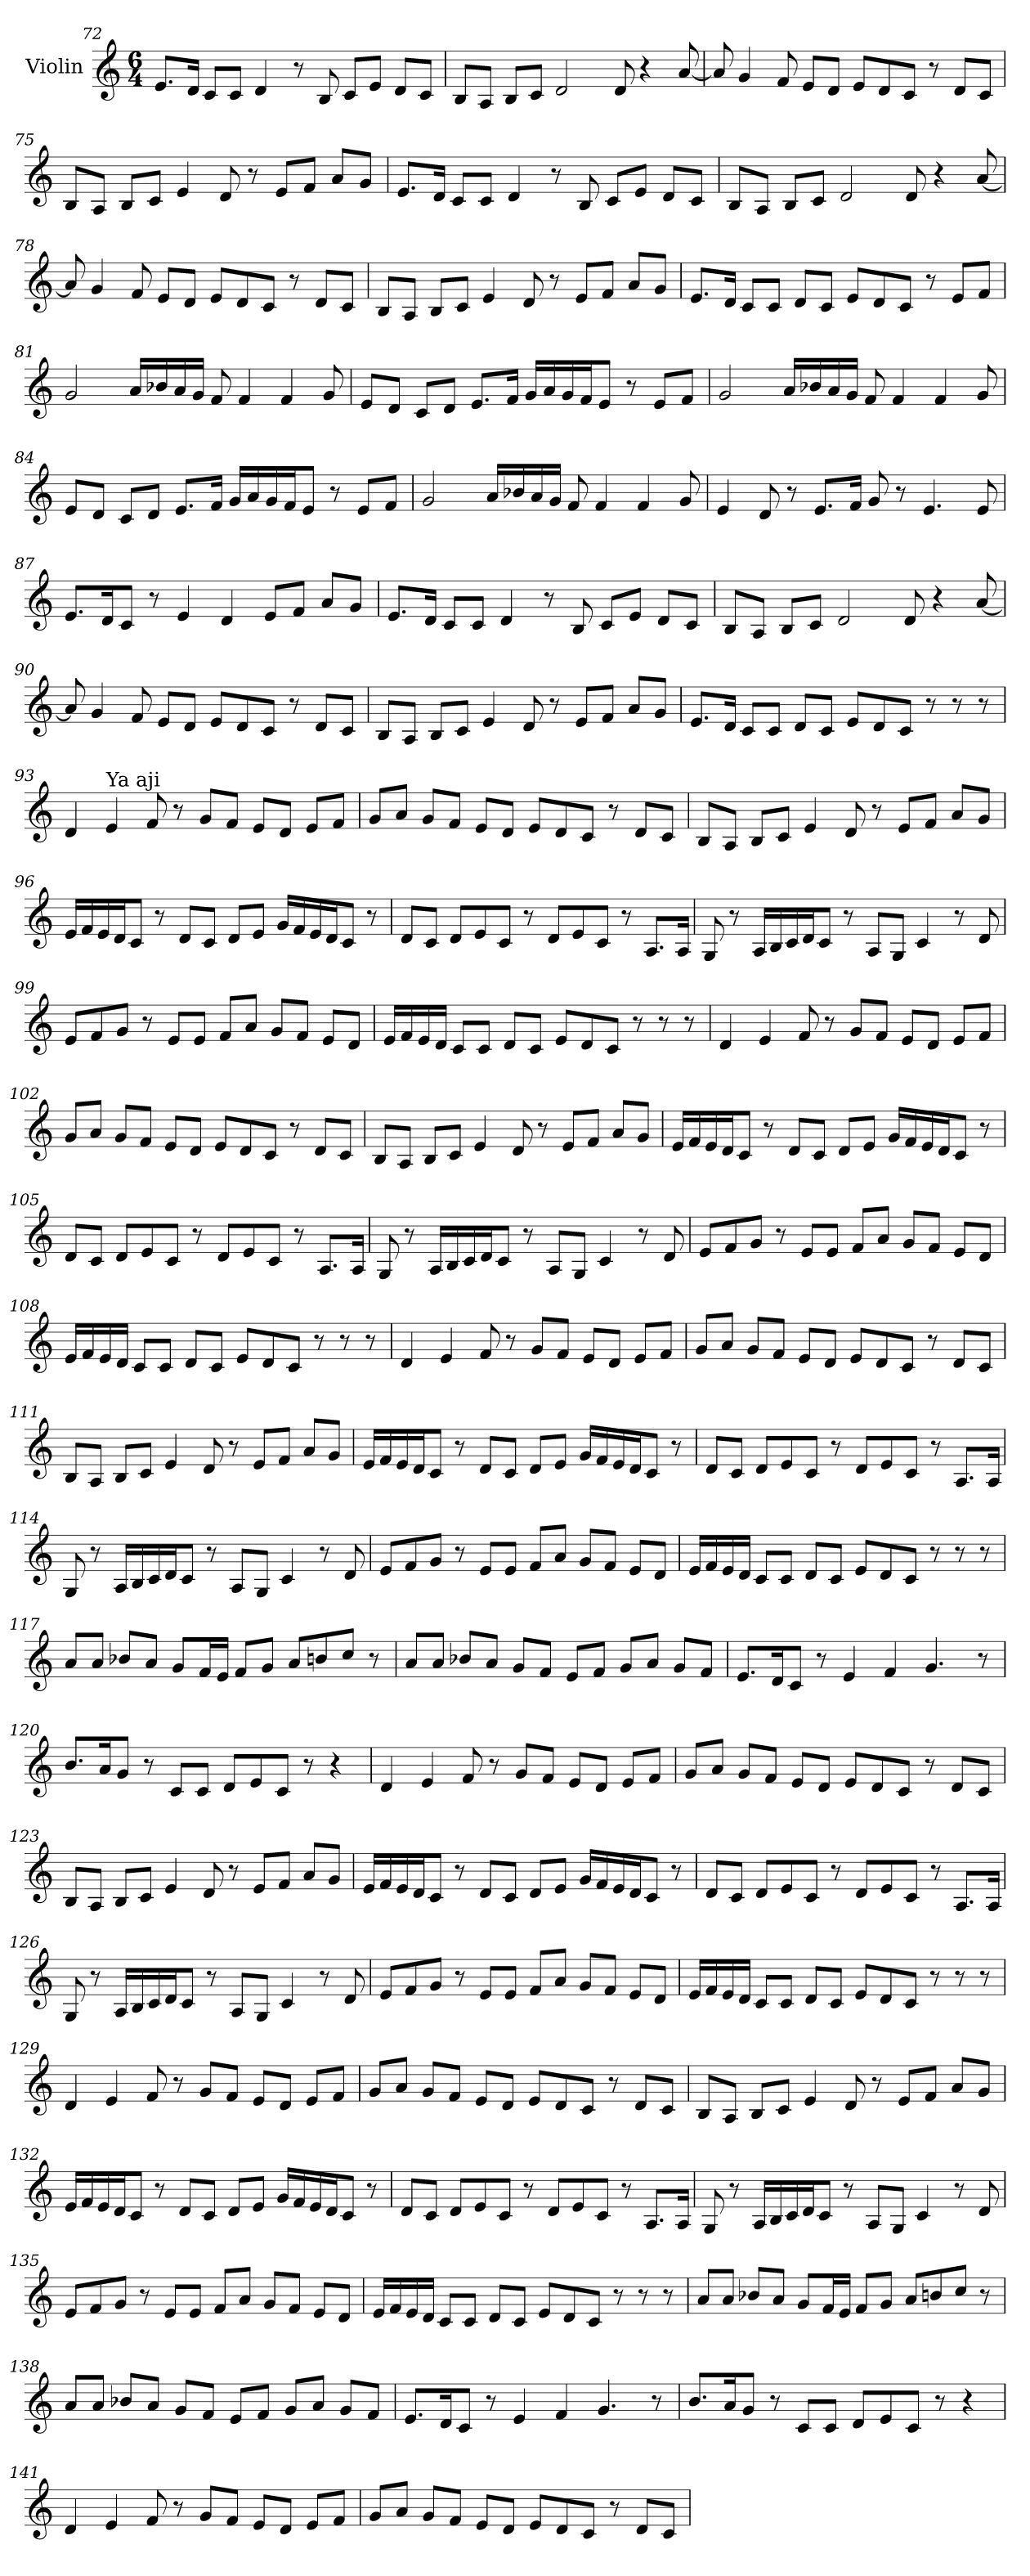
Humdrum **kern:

**kern
*part1
*staff1
*I"Violin
*clefG2
*k[]
*M6/4
=72
8.e/L
16d/Jk
8c/L
8c/J
4d/
8r
8B/
8c/L
8e/J
8d/L
8c/J
=73
8B/L
8A/J
8B/L
8c/J
2d/
8d/
4r
[8a/
!!LO:LB:g=z
=74
8a/]
4g/
8f/
8e/L
8d/J
8e/L
8d/
8c/J
8r
8d/L
8c/J
!!LO:LB:g=z
=75
8B/L
8A/J
8B/L
8c/J
4e/
8d/
8r
8e/L
8f/J
8a/L
8g/J
=76
8.e/L
16d/Jk
8c/L
8c/J
4d/
8r
8B/
8c/L
8e/J
8d/L
8c/J
=77
8B/L
8A/J
8B/L
8c/J
2d/
8d/
4r
[8a/
!!LO:LB:g=z
=78
8a/]
4g/
8f/
8e/L
8d/J
8e/L
8d/
8c/J
8r
8d/L
8c/J
!!LO:LB:g=z
=79
8B/L
8A/J
8B/L
8c/J
4e/
8d/
8r
8e/L
8f/J
8a/L
8g/J
=80
8.e/L
16d/Jk
8c/L
8c/J
8d/L
8c/J
8e/L
8d/
8c/J
8r
8e/L
8f/J
=81
2g/
16a/LL
16b-X/
16a/
16g/JJ
8f/
4f/
4f/
8g/
!!LO:PB:g=z
=82
8e/L
8d/J
8c/L
8d/J
8.e/L
16f/Jk
16g/LL
16a/
16g/
16f/J
8e/J
8r
8e/L
8f/J
=83
2g/
16a/LL
16b-X/
16a/
16g/JJ
8f/
4f/
4f/
8g/
=84
8e/L
8d/J
8c/L
8d/J
8.e/L
16f/Jk
16g/LL
16a/
16g/
16f/J
8e/J
8r
8e/L
8f/J
!!LO:LB:g=z
=85
2g/
16a/LL
16b-X/
16a/
16g/JJ
8f/
4f/
4f/
8g/
=86
4e/
8d/
8r
8.e/L
16f/Jk
8g/
8r
4.e/
8e/
=87
8.e/L
16d/K
8c/J
8r
4e/
4d/
8e/L
8f/J
8a/L
8g/J
!!LO:LB:g=z
=88
8.e/L
16d/Jk
8c/L
8c/J
4d/
8r
8B/
8c/L
8e/J
8d/L
8c/J
=89
8B/L
8A/J
8B/L
8c/J
2d/
8d/
4r
[8a/
=90
8a/]
4g/
8f/
8e/L
8d/J
8e/L
8d/
8c/J
8r
8d/L
8c/J
!!LO:LB:g=z
=91
8B/L
8A/J
8B/L
8c/J
4e/
8d/
8r
8e/L
8f/J
8a/L
8g/J
=92
8.e/L
16d/Jk
8c/L
8c/J
8d/L
8c/J
8e/L
8d/
8c/J
8r
8r
8r
=93
4d/
!LO:TX:a:t=Ya aji
4e/
8f/
8r
8g/L
8f/J
8e/L
8d/J
8e/L
8f/J
!!LO:LB:g=z
=94
8g/L
8a/J
8g/L
8f/J
8e/L
8d/J
8e/L
8d/
8c/J
8r
8d/L
8c/J
=95
8B/L
8A/J
8B/L
8c/J
4e/
8d/
8r
8e/L
8f/J
8a/L
8g/J
=96
16e/LL
16f/
16e/
16d/J
8c/J
8r
8d/L
8c/J
8d/L
8e/J
16g/LL
16f/
16e/
16d/J
8c/J
8r
!!LO:LB:g=z
=97
8d/L
8c/J
8d/L
8e/
8c/J
8r
8d/L
8e/
8c/J
8r
8.A/L
16A/Jk
=98
8G/
8r
16A/LL
16B/
16c/
16d/J
8c/J
8r
8A/L
8G/J
4c/
8r
8d/
=99
8e/L
8f/
8g/J
8r
8e/L
8e/J
8f/L
8a/J
8g/L
8f/J
8e/L
8d/J
!!LO:LB:g=z
=100
16e/LL
16f/
16e/
16d/JJ
8c/L
8c/J
8d/L
8c/J
8e/L
8d/
8c/J
8r
8r
8r
=101
4d/
4e/
8f/
8r
8g/L
8f/J
8e/L
8d/J
8e/L
8f/J
=102
8g/L
8a/J
8g/L
8f/J
8e/L
8d/J
8e/L
8d/
8c/J
8r
8d/L
8c/J
!!LO:LB:g=z
=103
8B/L
8A/J
8B/L
8c/J
4e/
8d/
8r
8e/L
8f/J
8a/L
8g/J
=104
16e/LL
16f/
16e/
16d/J
8c/J
8r
8d/L
8c/J
8d/L
8e/J
16g/LL
16f/
16e/
16d/J
8c/J
8r
!!LO:PB:g=z
=105
8d/L
8c/J
8d/L
8e/
8c/J
8r
8d/L
8e/
8c/J
8r
8.A/L
16A/Jk
!!LO:PB:g=z
=106
8G/
8r
16A/LL
16B/
16c/
16d/J
8c/J
8r
8A/L
8G/J
4c/
8r
8d/
=107
8e/L
8f/
8g/J
8r
8e/L
8e/J
8f/L
8a/J
8g/L
8f/J
8e/L
8d/J
!!LO:LB:g=z
=108
16e/LL
16f/
16e/
16d/JJ
8c/L
8c/J
8d/L
8c/J
8e/L
8d/
8c/J
8r
8r
8r
!!LO:LB:g=z
=109
4d/
4e/
8f/
8r
8g/L
8f/J
8e/L
8d/J
8e/L
8f/J
=110
8g/L
8a/J
8g/L
8f/J
8e/L
8d/J
8e/L
8d/
8c/J
8r
8d/L
8c/J
=111
8B/L
8A/J
8B/L
8c/J
4e/
8d/
8r
8e/L
8f/J
8a/L
8g/J
!!LO:LB:g=z
=112
16e/LL
16f/
16e/
16d/J
8c/J
8r
8d/L
8c/J
8d/L
8e/J
16g/LL
16f/
16e/
16d/J
8c/J
8r
=113
8d/L
8c/J
8d/L
8e/
8c/J
8r
8d/L
8e/
8c/J
8r
8.A/L
16A/Jk
!!LO:LB:g=z
=114
8G/
8r
16A/LL
16B/
16c/
16d/J
8c/J
8r
8A/L
8G/J
4c/
8r
8d/
=115
8e/L
8f/
8g/J
8r
8e/L
8e/J
8f/L
8a/J
8g/L
8f/J
8e/L
8d/J
!!LO:LB:g=z
=116
16e/LL
16f/
16e/
16d/JJ
8c/L
8c/J
8d/L
8c/J
8e/L
8d/
8c/J
8r
8r
8r
!!LO:LB:g=z
=117
8a/L
8a/J
8b-X/L
8a/J
8g/L
16f/L
16e/JJ
8f/L
8g/J
8a/L
8bn/
8cc/J
8r
=118
8a/L
8a/J
8b-X/L
8a/J
8g/L
8f/J
8e/L
8f/J
8g/L
8a/J
8g/L
8f/J
=119
8.e/L
16d/K
8c/J
8r
4e/
4f/
4.g/
8r
!!LO:LB:g=z
=120
8.b/L
16a/K
8g/J
8r
8c/L
8c/J
8d/L
8e/
8c/J
8r
4r
=121
4d/
4e/
8f/
8r
8g/L
8f/J
8e/L
8d/J
8e/L
8f/J
=122
8g/L
8a/J
8g/L
8f/J
8e/L
8d/J
8e/L
8d/
8c/J
8r
8d/L
8c/J
!!LO:PB:g=z
=123
8B/L
8A/J
8B/L
8c/J
4e/
8d/
8r
8e/L
8f/J
8a/L
8g/J
=124
16e/LL
16f/
16e/
16d/J
8c/J
8r
8d/L
8c/J
8d/L
8e/J
16g/LL
16f/
16e/
16d/J
8c/J
8r
!!LO:LB:g=z
=125
8d/L
8c/J
8d/L
8e/
8c/J
8r
8d/L
8e/
8c/J
8r
8.A/L
16A/Jk
!!LO:LB:g=z
=126
8G/
8r
16A/LL
16B/
16c/
16d/J
8c/J
8r
8A/L
8G/J
4c/
8r
8d/
=127
8e/L
8f/
8g/J
8r
8e/L
8e/J
8f/L
8a/J
8g/L
8f/J
8e/L
8d/J
!!LO:LB:g=z
=128
16e/LL
16f/
16e/
16d/JJ
8c/L
8c/J
8d/L
8c/J
8e/L
8d/
8c/J
8r
8r
8r
!!LO:PB:g=z
=129
4d/
4e/
8f/
8r
8g/L
8f/J
8e/L
8d/J
8e/L
8f/J
=130
8g/L
8a/J
8g/L
8f/J
8e/L
8d/J
8e/L
8d/
8c/J
8r
8d/L
8c/J
=131
8B/L
8A/J
8B/L
8c/J
4e/
8d/
8r
8e/L
8f/J
8a/L
8g/J
!!LO:LB:g=z
=132
16e/LL
16f/
16e/
16d/J
8c/J
8r
8d/L
8c/J
8d/L
8e/J
16g/LL
16f/
16e/
16d/J
8c/J
8r
=133
8d/L
8c/J
8d/L
8e/
8c/J
8r
8d/L
8e/
8c/J
8r
8.A/L
16A/Jk
!!LO:LB:g=z
=134
8G/
8r
16A/LL
16B/
16c/
16d/J
8c/J
8r
8A/L
8G/J
4c/
8r
8d/
=135
8e/L
8f/
8g/J
8r
8e/L
8e/J
8f/L
8a/J
8g/L
8f/J
8e/L
8d/J
!!LO:LB:g=z
=136
16e/LL
16f/
16e/
16d/JJ
8c/L
8c/J
8d/L
8c/J
8e/L
8d/
8c/J
8r
8r
8r
!!LO:LB:g=z
=137
8a/L
8a/J
8b-X/L
8a/J
8g/L
16f/L
16e/JJ
8f/L
8g/J
8a/L
8bn/
8cc/J
8r
=138
8a/L
8a/J
8b-X/L
8a/J
8g/L
8f/J
8e/L
8f/J
8g/L
8a/J
8g/L
8f/J
=139
8.e/L
16d/K
8c/J
8r
4e/
4f/
4.g/
8r
!!LO:LB:g=z
=140
8.b/L
16a/K
8g/J
8r
8c/L
8c/J
8d/L
8e/
8c/J
8r
4r
=141
4d/
4e/
8f/
8r
8g/L
8f/J
8e/L
8d/J
8e/L
8f/J
=142
8g/L
8a/J
8g/L
8f/J
8e/L
8d/J
8e/L
8d/
8c/J
8r
8d/L
8c/J
=
*-
